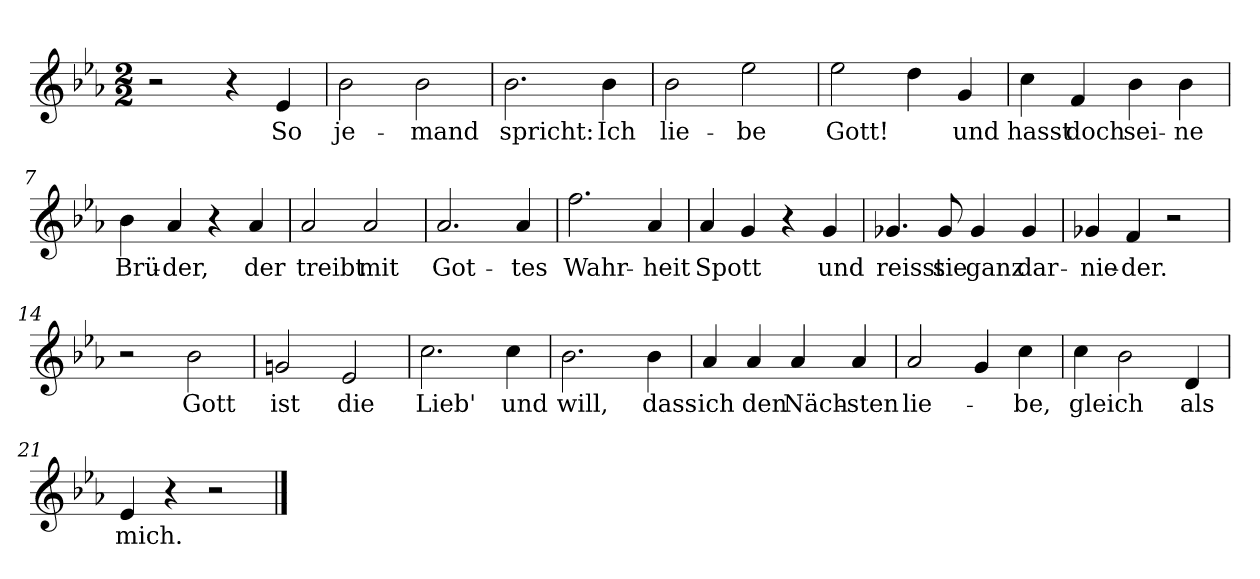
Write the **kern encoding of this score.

**kern	**text
*part1	*part1
*staff1	*staff1
*clefG2	*
*k[b-e-a-]	*
*M2/2	*
=1	=1
2r	.
4r	.
!	!LO:LY:b
4e-/	So
=2	=2
!	!LO:LY:b
2b-\	je-
!	!LO:LY:b
2b-\	-mand
=3	=3
!	!LO:LY:b
2.b-\	spricht:
!	!LO:LY:b
4b-\	Ich
=4	=4
!	!LO:LY:b
2b-\	lie-
!	!LO:LY:b
2ee-\	-be
=5	=5
!	!LO:LY:b
2ee-\	Gott!
4dd\	.
!	!LO:LY:b
4g/	und
=6	=6
!	!LO:LY:b
4cc\	hasst
!	!LO:LY:b
4f/	doch
!	!LO:LY:b
4b-\	sei-
!	!LO:LY:b
4b-\	-ne
=7	=7
!	!LO:LY:b
4b-\	Brü-
!	!LO:LY:b
4a-/	-der,
4r	.
!	!LO:LY:b
4a-/	der
=8	=8
!	!LO:LY:b
2a-/	treibt
!	!LO:LY:b
2a-/	mit
=9	=9
!	!LO:LY:b
2.a-/	Got-
!	!LO:LY:b
4a-/	-tes
!!LO:LB:g=z
=10	=10
!	!LO:LY:b
2.ff\	Wahr-
!	!LO:LY:b
4a-/	-heit
=11	=11
!	!LO:LY:b
4a-/	Spott
4g/	.
4r	.
!	!LO:LY:b
4g/	und
=12	=12
!	!LO:LY:b
4.g-X/	reisst
!	!LO:LY:b
8g-/	sie
!	!LO:LY:b
4g-/	ganz
!	!LO:LY:b
4g-/	dar-
=13	=13
!	!LO:LY:b
4g-X/	-nie-
!	!LO:LY:b
4f/	-der.
2r	.
=14	=14
2r	.
!	!LO:LY:b
2b-\	Gott
=15	=15
!	!LO:LY:b
2gn/	ist
!	!LO:LY:b
2e-/	die
=16	=16
!	!LO:LY:b
2.cc\	Lieb'
!	!LO:LY:b
4cc\	und
=17	=17
!	!LO:LY:b
2.b-\	will,
!	!LO:LY:b
4b-\	dass
=18	=18
!	!LO:LY:b
4a-/	ich
!	!LO:LY:b
4a-/	den
!	!LO:LY:b
4a-/	Näch-
!	!LO:LY:b
4a-/	-sten
!!LO:LB:g=z
=19	=19
!	!LO:LY:b
2a-/	lie-
4g/	.
!	!LO:LY:b
4cc\	-be,
=20	=20
!	!LO:LY:b
4cc\	gleich
2b-\	.
!	!LO:LY:b
4d/	als
=21	=21
!	!LO:LY:b
4e-/	mich.
4r	.
2r	.
==	==
*-	*-
